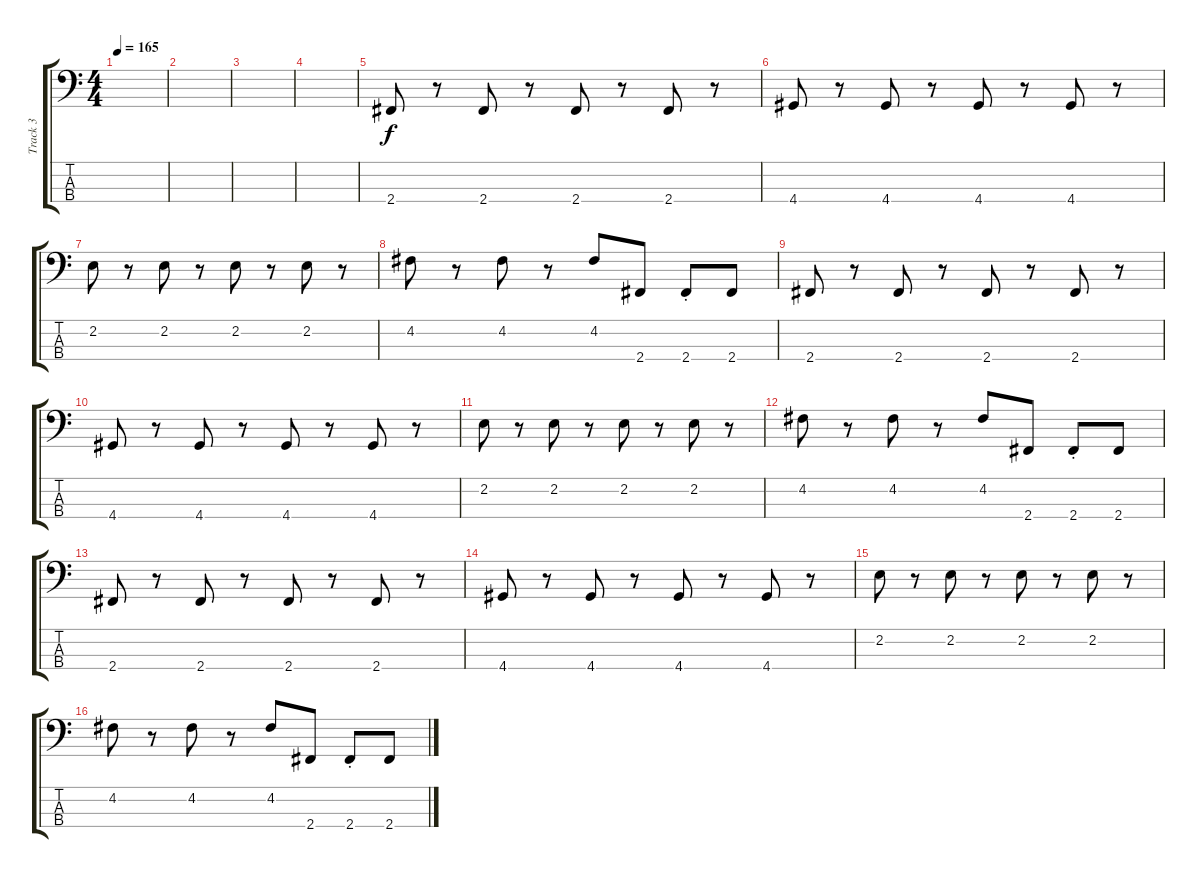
\track ("Track 3" "Track 3") {instrument electricbasspick}
\staff {score tabs}
\tuning (G2 D2 A1 E1) {hide}
\ts (4 4)
\tempo 165
\clef f4
\ks c
|
|
|
|
2.4.8 r.8 2.4.8 r.8 2.4.8 r.8 2.4.8 r.8 |
4.4.8 r.8 4.4.8 r.8 4.4.8 r.8 4.4.8 r.8 |
2.2.8 r.8 2.2.8 r.8 2.2.8 r.8 2.2.8 r.8 |
4.2.8 r.8 4.2.8 r.8 4.2.8 2.4.8 2.4{st}.8 2.4.8 |
2.4.8 r.8 2.4.8 r.8 2.4.8 r.8 2.4.8 r.8 |
4.4.8 r.8 4.4.8 r.8 4.4.8 r.8 4.4.8 r.8 |
2.2.8 r.8 2.2.8 r.8 2.2.8 r.8 2.2.8 r.8 |
4.2.8 r.8 4.2.8 r.8 4.2.8 2.4.8 2.4{st}.8 2.4.8 |
2.4.8 r.8 2.4.8 r.8 2.4.8 r.8 2.4.8 r.8 |
4.4.8 r.8 4.4.8 r.8 4.4.8 r.8 4.4.8 r.8 |
2.2.8 r.8 2.2.8 r.8 2.2.8 r.8 2.2.8 r.8 |
4.2.8 r.8 4.2.8 r.8 4.2.8 2.4.8 2.4{st}.8 2.4.8
